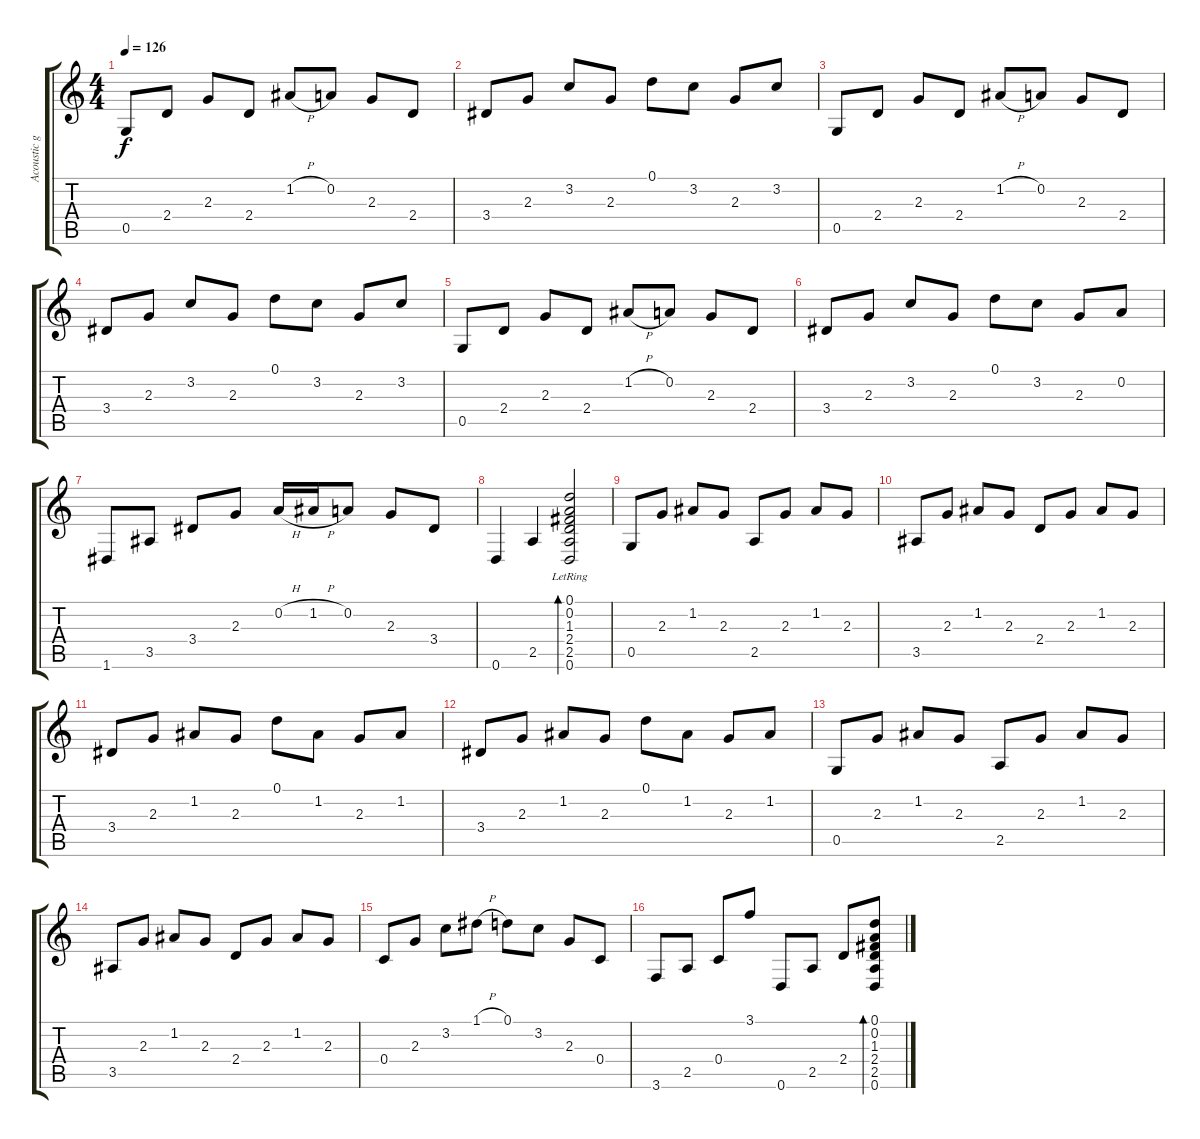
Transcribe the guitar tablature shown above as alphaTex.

\track ("Acoustic guitar" "Acoustic g") {instrument acousticguitarsteel}
\staff {score tabs}
\tuning (D4 A3 F3 C3 G2 D2) {hide}
\ts (4 4)
\tempo 126
\clef g2
\ks c
0.5.8{dy f} 2.4.8 2.3.8 2.4.8 1.2{h}.8 0.2.8 2.3.8 2.4.8 |
3.4.8 2.3.8 3.2.8 2.3.8 0.1.8 3.2.8 2.3.8 3.2.8 |
0.5.8 2.4.8 2.3.8 2.4.8 1.2{h}.8 0.2.8 2.3.8 2.4.8 |
3.4.8 2.3.8 3.2.8 2.3.8 0.1.8 3.2.8 2.3.8 3.2.8 |
0.5.8 2.4.8 2.3.8 2.4.8 1.2{h}.8 0.2.8 2.3.8 2.4.8 |
3.4.8 2.3.8 3.2.8 2.3.8 0.1.8 3.2.8 2.3.8 0.2.8 |
1.6.8 3.5.8 3.4.8 2.3.8 0.2{h}.16 1.2{h}.16 0.2.8 2.3.8 3.4.8 |
0.6.4 2.5.4 (0.1{lr} 0.2 1.3 2.4 2.5 0.6).2{bd 240} |
0.5.8 2.3.8 1.2.8 2.3.8 2.5.8 2.3.8 1.2.8 2.3.8 |
3.5.8 2.3.8 1.2.8 2.3.8 2.4.8 2.3.8 1.2.8 2.3.8 |
3.4.8 2.3.8 1.2.8 2.3.8 0.1.8 1.2.8 2.3.8 1.2.8 |
3.4.8 2.3.8 1.2.8 2.3.8 0.1.8 1.2.8 2.3.8 1.2.8 |
0.5.8 2.3.8 1.2.8 2.3.8 2.5.8 2.3.8 1.2.8 2.3.8 |
3.5.8 2.3.8 1.2.8 2.3.8 2.4.8 2.3.8 1.2.8 2.3.8 |
0.4.8 2.3.8 3.2.8 1.1{h}.8 0.1.8 3.2.8 2.3.8 0.4.8 |
3.6.8 2.5.8 0.4.8 3.1.8 0.6.8 2.5.8 2.4.8 (0.1 0.2 1.3 2.4 2.5 0.6).8{bd 60}
